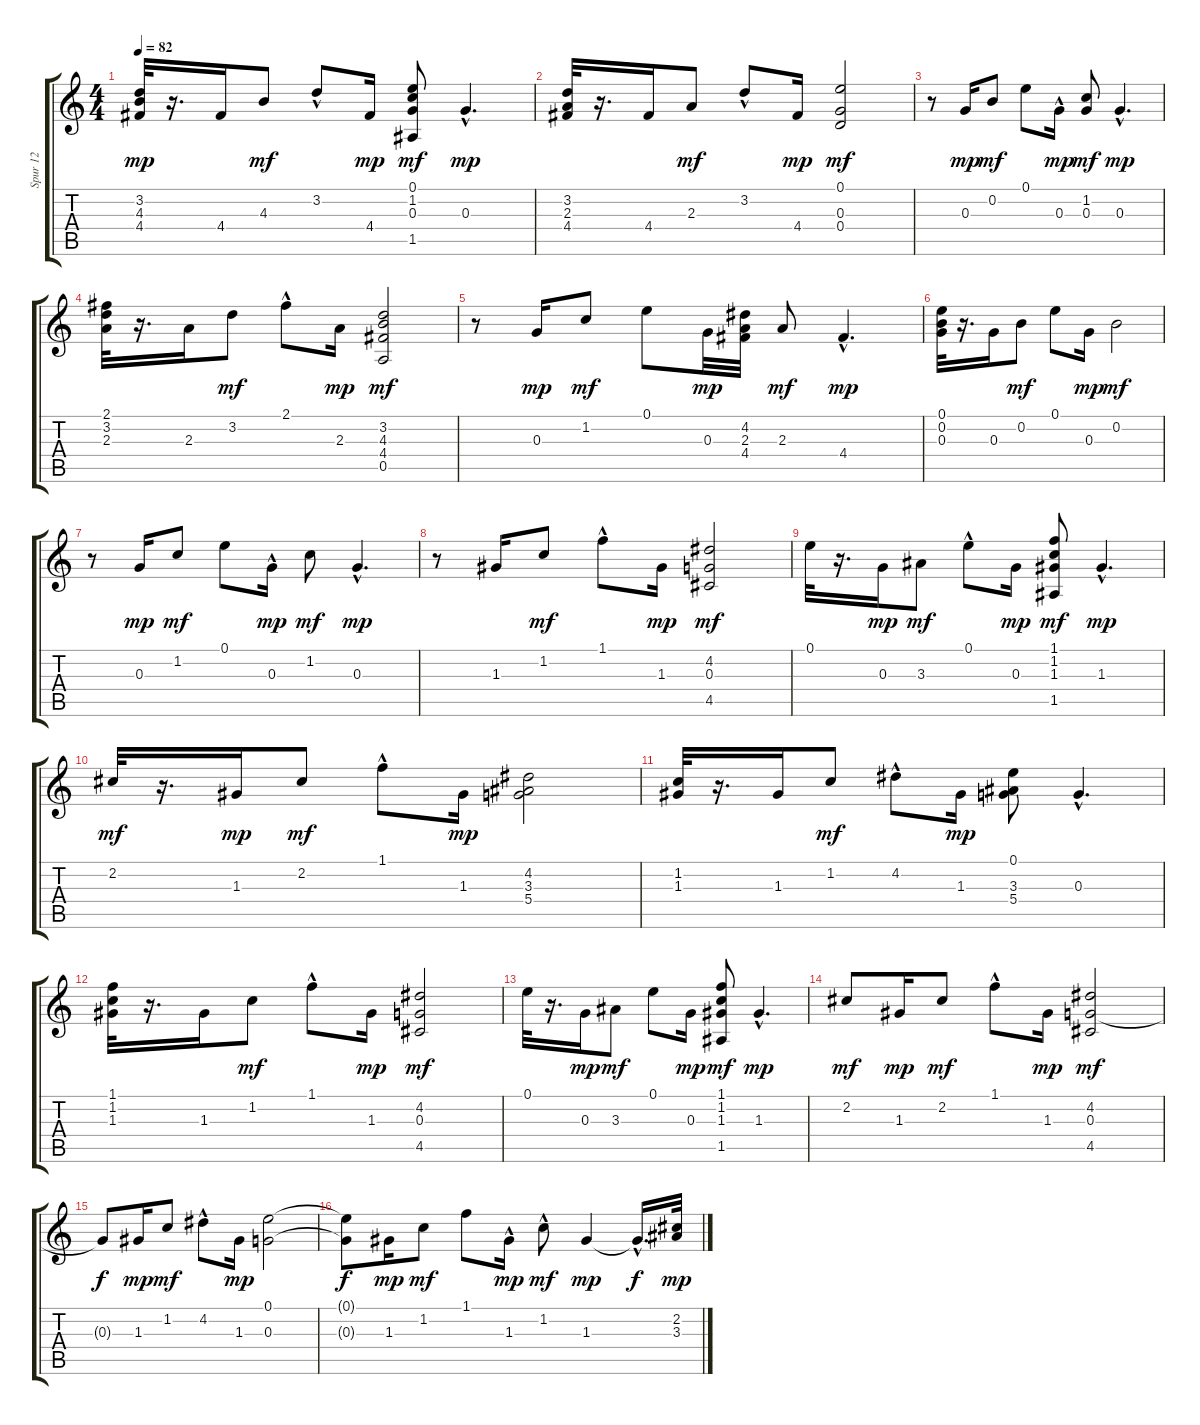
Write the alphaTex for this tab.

\track ("Spur 12" "Spur 12") {instrument acousticguitarnylon}
\staff {score tabs}
\tuning (E4 B3 G3 D3 A2 E2) {hide}
\ts (4 4)
\tempo 82
\clef g2
\ks c
(3.2 4.3 4.4).32{dy mp} r.16{d} 4.4.16 4.3.8{dy mf} 3.2{hac}.8 4.4.16{dy mp} (0.1 1.2 0.3 1.5).8{dy mf} 0.3{hac}.4{d dy mp} |
(3.2 2.3 4.4).32 r.16{d} 4.4.16 2.3.8{dy mf} 3.2{hac}.8 4.4.16{dy mp} (0.1 0.3 0.4).2{dy mf} |
r.8 0.3.16{dy mp} 0.2.8{dy mf} 0.1.8 0.3{hac}.16{dy mp} (1.2 0.3).8{dy mf} 0.3{hac}.4{d dy mp} |
(2.1 3.2 2.3).32 r.16{d} 2.3.16 3.2.8{dy mf} 2.1{hac}.8 2.3.16{dy mp} (3.2 4.3 4.4 0.5).2{dy mf} |
r.8 0.3.16{dy mp} 1.2.8{dy mf} 0.1.8 0.3.32{dy mp} (4.2 2.3 4.4).32 2.3.8{dy mf} 4.4{hac}.4{d dy mp} |
(0.1 0.2 0.3).32 r.16{d} 0.3.16 0.2.8{dy mf} 0.1.8 0.3.16{dy mp} 0.2.2{dy mf} |
r.8 0.3.16{dy mp} 1.2.8{dy mf} 0.1.8 0.3{hac}.16{dy mp} 1.2.8{dy mf} 0.3{hac}.4{d dy mp} |
r.8 1.3.16 1.2.8{dy mf} 1.1{hac}.8 1.3.16{dy mp} (4.2 0.3 4.5).2{dy mf} |
0.1.32 r.16{d} 0.3.16{dy mp} 3.3.8{dy mf} 0.1{hac}.8 0.3.16{dy mp} (1.1 1.2 1.3 1.5).8{dy mf} 1.3{hac}.4{d dy mp} |
2.2.32{dy mf} r.16{d} 1.3.16{dy mp} 2.2.8{dy mf} 1.1{hac}.8 1.3.16{dy mp} (4.2 3.3 5.4).2 |
(1.2 1.3).32 r.16{d} 1.3.16 1.2.8{dy mf} 4.2{hac}.8 1.3.16{dy mp} (0.1 3.3 5.4).8 0.3{hac}.4{d} |
(1.1 1.2 1.3).32 r.16{d} 1.3.16 1.2.8{dy mf} 1.1{hac}.8 1.3.16{dy mp} (4.2 0.3 4.5).2{dy mf} |
0.1.32 r.16{d} 0.3.16{dy mp} 3.3.8{dy mf} 0.1.8 0.3.16{dy mp} (1.1 1.2 1.3 1.5).8{dy mf} 1.3{hac}.4{d dy mp} |
2.2.8{dy mf} 1.3.16{dy mp} 2.2.8{dy mf} 1.1{hac}.8 1.3.16{dy mp} (4.2 0.3 4.5).2{dy mf} |
0.3{t}.8{dy f} 1.3.16{dy mp} 1.2.8{dy mf} 4.2{hac}.8 1.3.16{dy mp} (0.1 0.3).2 |
(0.1{t} 0.3{t}).8{dy f} 1.3.16{dy mp} 1.2.8{dy mf} 1.1.8 1.3{hac}.16{dy mp} 1.2{hac}.8{dy mf} 1.3.4{dy mp} 1.3{hac t}.16{d dy f} (2.2 3.3).32{dy mp}
